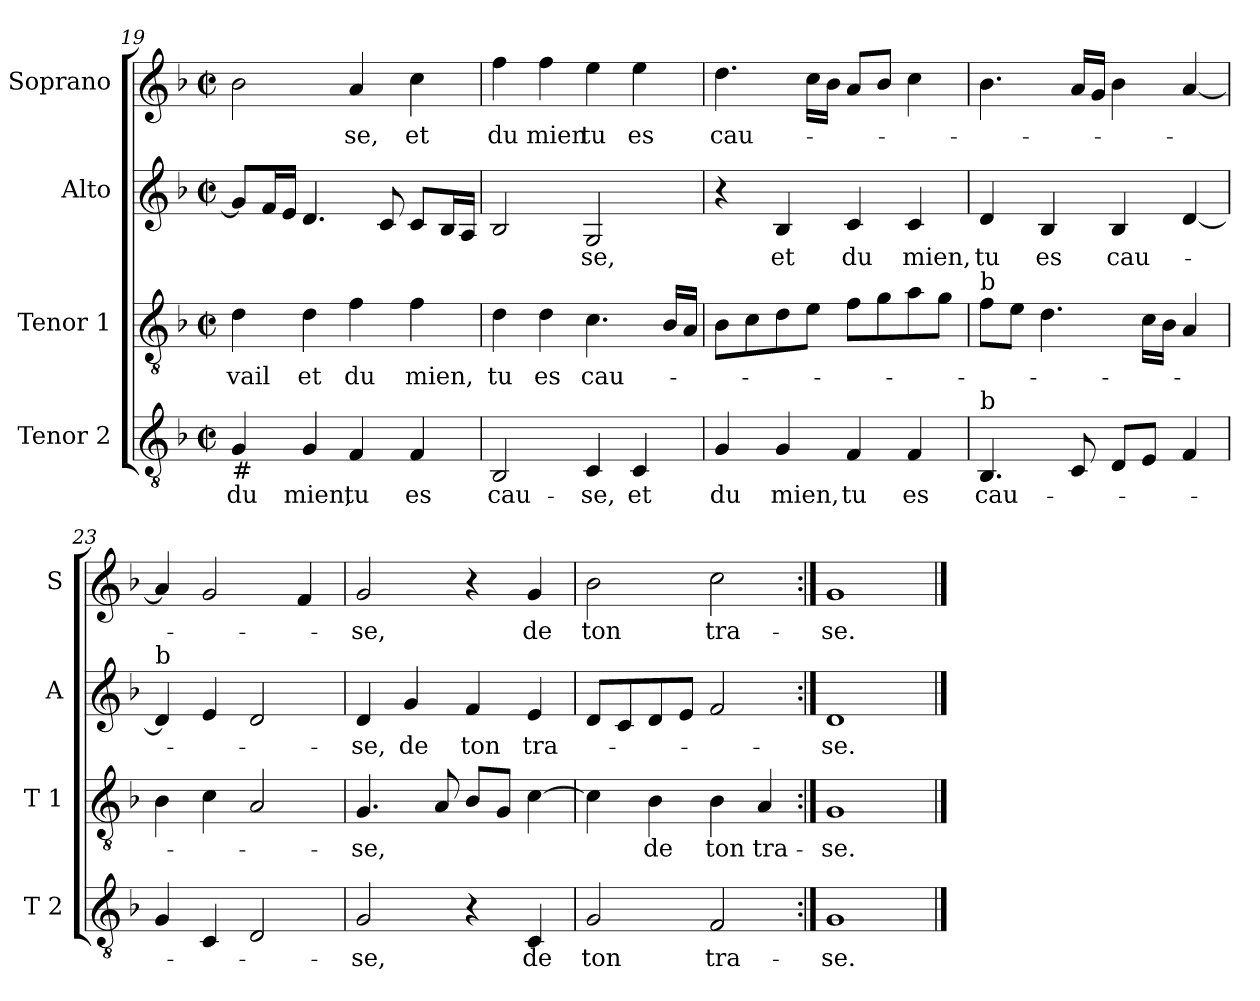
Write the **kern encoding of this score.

**kern	**text	**kern	**text	**kern	**text	**kern	**text
*part4	*part4	*part3	*part3	*part2	*part2	*part1	*part1
*staff4	*staff4	*staff3	*staff3	*staff2	*staff2	*staff1	*staff1
*I"Tenor 2	*	*I"Tenor 1	*	*I"Alto	*	*I"Soprano	*
*I'T 2	*	*I'T 1	*	*I'A	*	*I'S	*
*clefGv2	*	*clefGv2	*	*clefG2	*	*clefG2	*
*k[b-]	*	*k[b-]	*	*k[b-]	*	*k[b-]	*
*F:	*	*F:	*	*F:	*	*F:	*
*M2/2	*	*M2/2	*	*M2/2	*	*M2/2	*
*met(c|)	*	*met(c|)	*	*met(c|)	*	*met(c|)	*
=19	=19	=19	=19	=19	=19	=19	=19
!LO:TX:b:t=#	!	!	!	!	!	!	!
!	!LO:LY:b	!	!LO:LY:b	!	!	!	!
4G/	du	4d\	-vail	8g/L]	.	2b-\	.
.	.	.	.	16f/L	.	.	.
.	.	.	.	16e/JJ	.	.	.
!	!LO:LY:b	!	!LO:LY:b	!	!	!	!
4G/	mien,	4d\	et	4.d/	.	.	.
!	!LO:LY:b	!	!LO:LY:b	!	!	!	!LO:LY:b
4F/	tu	4f\	du	.	.	4a/	-se,
.	.	.	.	8c/	.	.	.
!	!LO:LY:b	!	!LO:LY:b	!	!	!	!LO:LY:b
4F/	es	4f\	mien,	8c/L	.	4cc\	et
.	.	.	.	16B-/L	.	.	.
.	.	.	.	16A/JJ	.	.	.
=20	=20	=20	=20	=20	=20	=20	=20
!	!LO:LY:b	!	!LO:LY:b	!	!	!	!LO:LY:b
2BB-/	cau-	4d\	tu	2B-/	.	4ff\	du
!	!	!	!LO:LY:b	!	!	!	!LO:LY:b
.	.	4d\	es	.	.	4ff\	mien
!	!LO:LY:b	!	!LO:LY:b	!	!LO:LY:b	!	!LO:LY:b
4C/	-se,	4.c\	cau-	2G/	se,	4ee\	tu
!	!LO:LY:b	!	!	!	!	!	!LO:LY:b
4C/	et	.	.	.	.	4ee\	es
.	.	16B-/LL	.	.	.	.	.
.	.	16A/JJ	.	.	.	.	.
=21	=21	=21	=21	=21	=21	=21	=21
!	!LO:LY:b	!	!	!	!	!	!LO:LY:b
4G/	du	8B-\L	.	4r	.	4.dd\	cau-
.	.	8c\	.	.	.	.	.
!	!LO:LY:b	!	!	!	!LO:LY:b	!	!
4G/	mien,	8d\	.	4B-/	et	.	.
.	.	8e\J	.	.	.	16cc\LL	.
.	.	.	.	.	.	16b-\JJ	.
!	!LO:LY:b	!	!	!	!LO:LY:b	!	!
4F/	tu	8f\L	.	4c/	du	8a/L	.
.	.	8g\	.	.	.	8b-/J	.
!	!LO:LY:b	!	!	!	!LO:LY:b	!	!
4F/	es	8a\	.	4c/	mien,	4cc\	.
.	.	8g\J	.	.	.	.	.
!!LO:LB:g=z
=22	=22	=22	=22	=22	=22	=22	=22
!	!	!LO:TX:a:t=b	!	!	!	!	!
!LO:TX:a:t=b	!	!	!	!	!	!	!
!	!LO:LY:b	!	!	!	!LO:LY:b	!	!
4.BB-/	cau-	8f\L	.	4d/	tu	4.b-\	.
.	.	8e\J	.	.	.	.	.
!	!	!	!	!	!LO:LY:b	!	!
.	.	4.d\	.	4B-/	es	.	.
8C/	.	.	.	.	.	16a/LL	.
.	.	.	.	.	.	16g/JJ	.
!	!	!	!	!	!LO:LY:b	!	!
8D/L	.	.	.	4B-/	cau-	4b-\	.
8E/J	.	16c\LL	.	.	.	.	.
.	.	16B-\JJ	.	.	.	.	.
4F/	.	4A/	.	[4d/	.	[4a/	.
=23	=23	=23	=23	=23	=23	=23	=23
!	!	!	!	!LO:TX:a:t=b	!	!	!
4G/	.	4B-\	.	4d/]	.	4a/]	.
4C/	.	4c\	.	4e/	.	2g/	.
2D/	.	2A/	.	2d/	.	.	.
.	.	.	.	.	.	4f/	.
=24	=24	=24	=24	=24	=24	=24	=24
!	!LO:LY:b	!	!LO:LY:b	!	!LO:LY:b	!	!LO:LY:b
2G/	-se,	4.G/	-se,	4d/	-se,	2g/	-se,
!	!	!	!	!	!LO:LY:b	!	!
.	.	.	.	4g/	de	.	.
.	.	8A/	.	.	.	.	.
!	!	!	!	!	!LO:LY:b	!	!
4r	.	8B-/L	.	4f/	ton	4r	.
.	.	8G/J	.	.	.	.	.
!	!LO:LY:b	!	!	!	!LO:LY:b	!	!LO:LY:b
4C/	de	[4c\	.	4e/	tra-	4g/	de
=25	=25	=25	=25	=25	=25	=25	=25
!	!LO:LY:b	!	!	!	!	!	!LO:LY:b
2G/	ton	4c\]	.	8d/L	.	2b-\	ton
.	.	.	.	8c/	.	.	.
!	!	!	!LO:LY:b	!	!	!	!
.	.	4B-\	de	8d/	.	.	.
.	.	.	.	8e/J	.	.	.
!	!LO:LY:b	!	!LO:LY:b	!	!	!	!LO:LY:b
2F/	tra-	4B-\	ton	2f/	.	2cc\	tra-
!	!	!	!LO:LY:b	!	!	!	!
.	.	4A/	tra-	.	.	.	.
=26:|!	=26:|!	=26:|!	=26:|!	=26:|!	=26:|!	=26:|!	=26:|!
!	!LO:LY:b	!	!LO:LY:b	!	!LO:LY:b	!	!LO:LY:b
1G	-se.	1G	-se.	1d	-se.	1g	-se.
==	==	==	==	==	==	==	==
*-	*-	*-	*-	*-	*-	*-	*-
